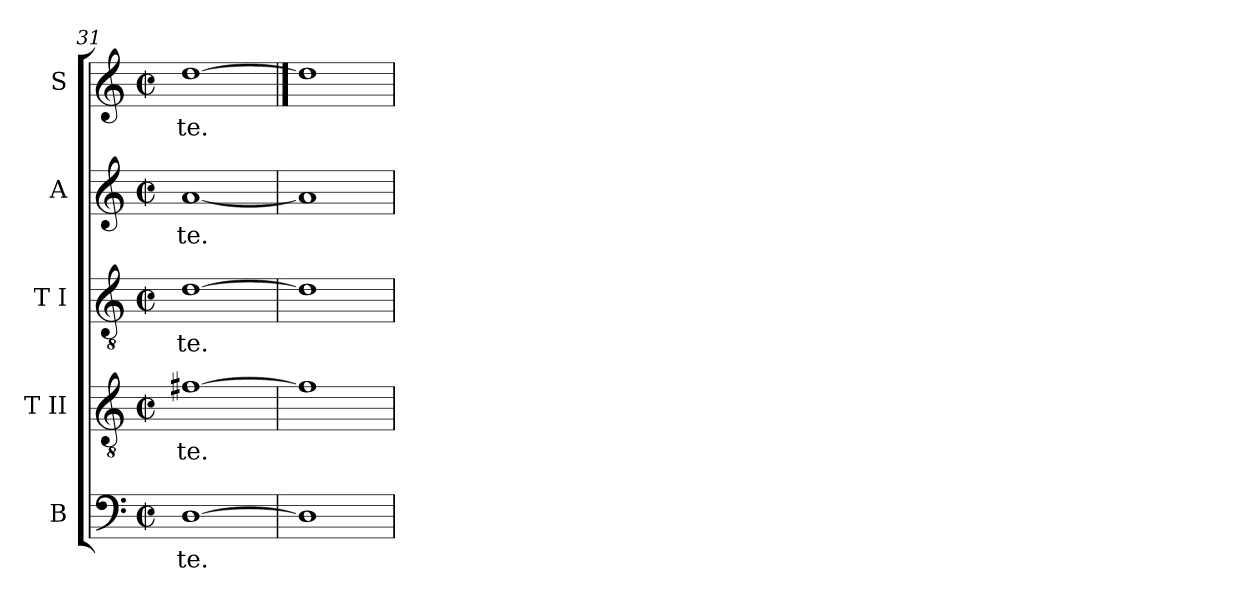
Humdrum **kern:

**kern	**text	**kern	**text	**kern	**text	**kern	**text	**kern	**text
*part5	*part5	*part4	*part4	*part3	*part3	*part2	*part2	*part1	*part1
*staff5	*staff5	*staff4	*staff4	*staff3	*staff3	*staff2	*staff2	*staff1	*staff1
*I"B	*	*I"T II	*	*I"T I	*	*I"A	*	*I"S	*
*clefF4	*	*clefGv2	*	*clefGv2	*	*clefG2	*	*clefG2	*
*	*	*	*	*	*	*k[]	*	*	*
*	*	*	*	*	*	*C:	*	*	*
*M2/2	*	*M2/2	*	*M2/2	*	*M2/2	*	*M2/2	*
*met(c|)	*	*met(c|)	*	*met(c|)	*	*met(c|)	*	*met(c|)	*
=31	=31	=31	=31	=31	=31	=31	=31	=31	=31
!	!LO:LY:b:cj	!	!LO:LY:b:cj	!	!LO:LY:b:cj	!	!LO:LY:b:cj	!	!LO:LY:b:cj
[1D	te.	[1f#X	-te.	[1d	te.	[1a	te.	[1dd	te.
=32	==32	=32	==32	=32	==32	=32	==32	==32	==32
1D]	.	1f#]	.	1d]	.	1a]	.	1dd]	.
=	=	=	=	=	=	=	=	=	=
*-	*-	*-	*-	*-	*-	*-	*-	*-	*-
